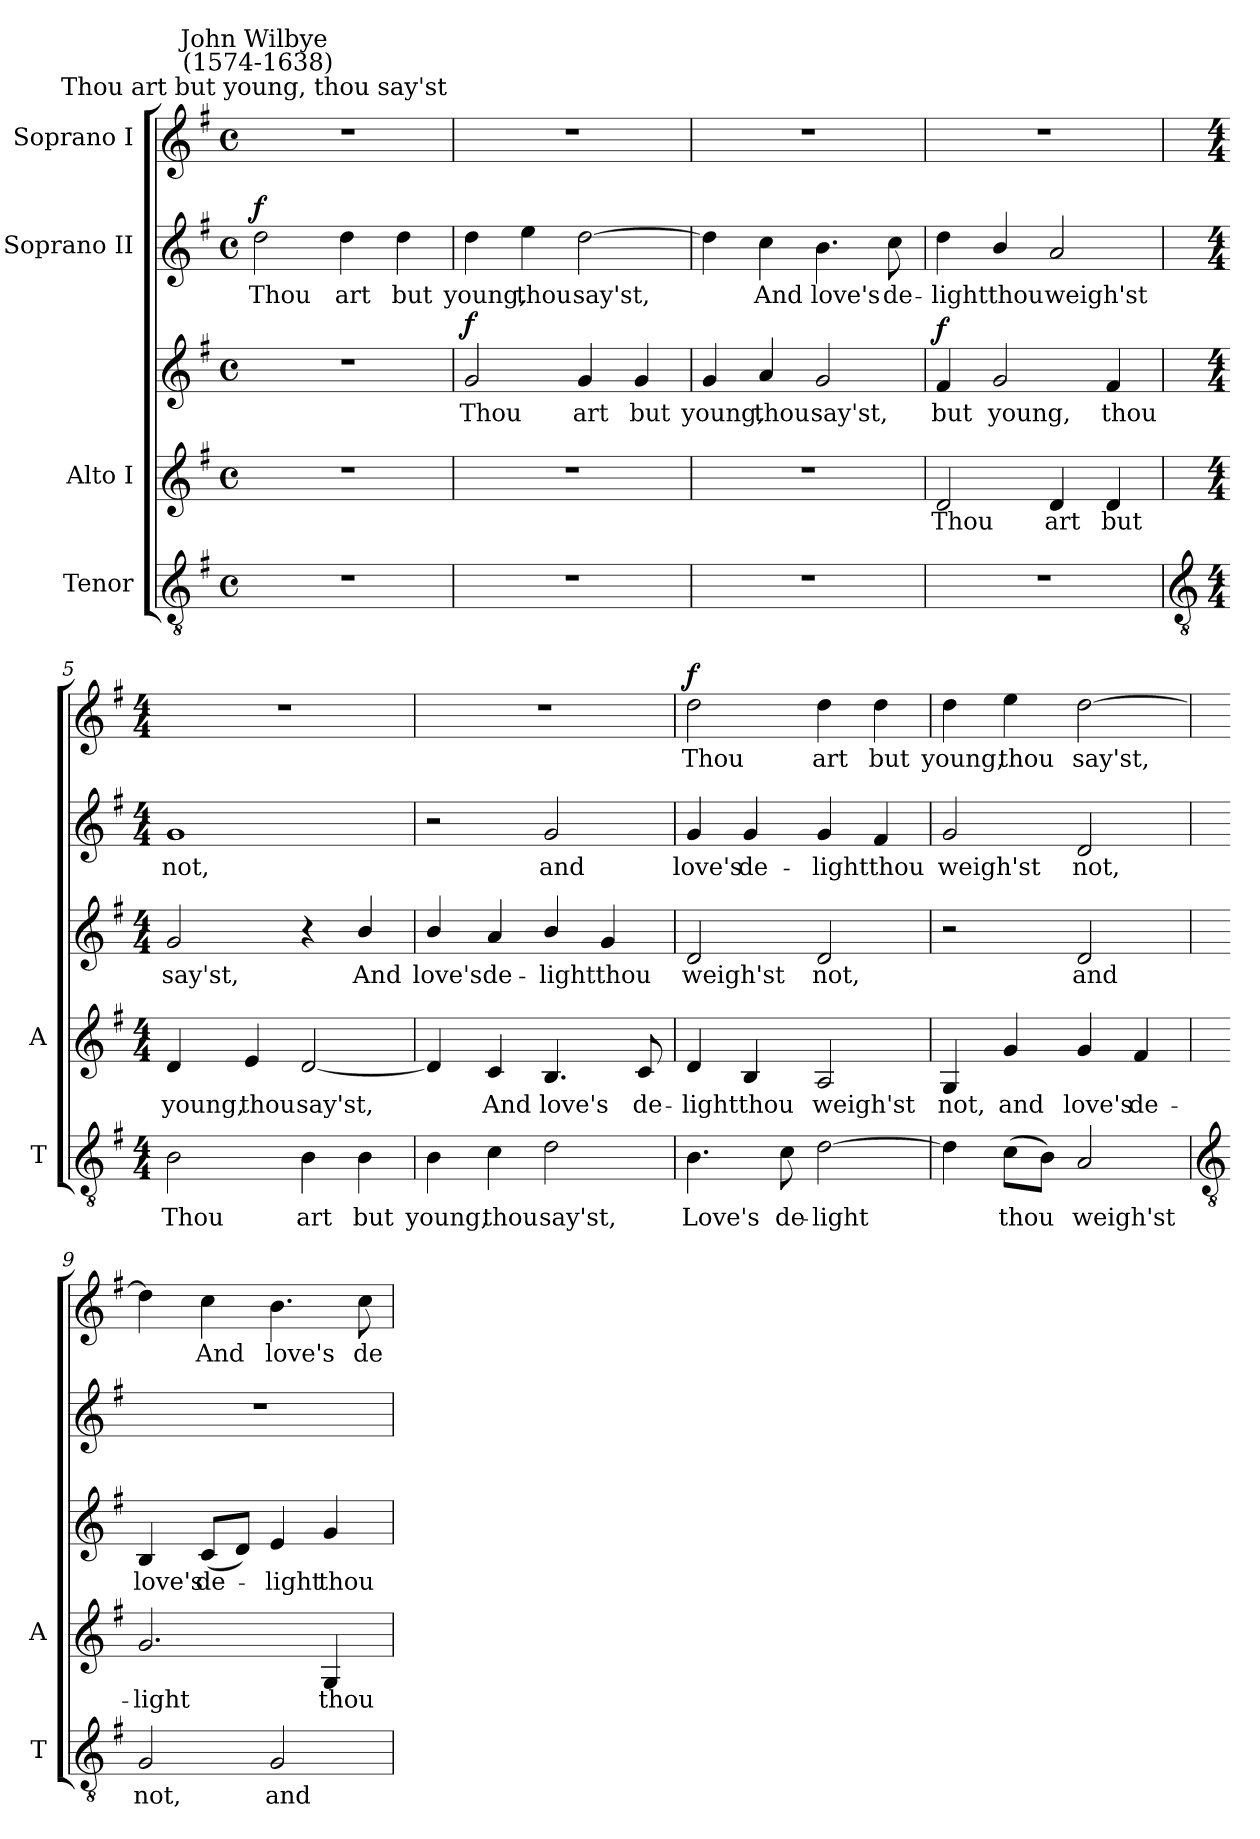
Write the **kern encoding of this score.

**kern	**text	**kern	**text	**kern	**text	**dynam	**kern	**text	**dynam	**kern	**text	**dynam
*part4	*part4	*part3	*part3	*part3	*part3	*part3	*part2	*part2	*part2	*part1	*part1	*part1
*staff5	*staff5	*staff4	*staff4	*staff3	*staff3	*staff3/4	*staff2	*staff2	*staff2	*staff1	*staff1	*staff1
*I"Tenor	*	*I"Alto I	*	*	*	*	*I"Soprano II	*	*	*I"Soprano I	*	*
*I'T	*	*I'A	*	*	*	*	*	*	*	*	*	*
*clefGv2	*	*clefG2	*	*clefG2	*	*	*clefG2	*	*	*clefG2	*	*
*k[f#]	*	*k[f#]	*	*k[f#]	*	*	*k[f#]	*	*	*k[f#]	*	*
*G:	*	*G:	*	*G:	*	*	*G:	*	*	*G:	*	*
*M4/4	*	*M4/4	*	*M4/4	*	*	*M4/4	*	*	*M4/4	*	*
*met(c)	*	*met(c)	*	*met(c)	*	*	*met(c)	*	*	*met(c)	*	*
=1	=1	=1	=1	=1	=1	=1	=1	=1	=1	=1	=1	=1
!	!	!	!	!	!	!	!	!	!	!LO:TX:a:cj:t=Thou art but young, thou say'st	!	!
!	!	!	!	!	!	!	!	!	!	!LO:TX:a:cj:t=John Wilbye\n (1574-1638)	!	!
!	!	!	!	!	!	!	!	!LO:LY:b	!LO:DY:b	!	!	!
1r	.	1r	.	1r	.	.	2dd	Thou	f	1r	.	.
!	!	!	!	!	!	!	!	!LO:LY:b	!	!	!	!
.	.	.	.	.	.	.	4dd	art	.	.	.	.
!	!	!	!	!	!	!	!	!LO:LY:b	!	!	!	!
.	.	.	.	.	.	.	4dd	but	.	.	.	.
=2	=2	=2	=2	=2	=2	=2	=2	=2	=2	=2	=2	=2
!	!	!	!	!	!LO:LY:b	!LO:DY:b	!	!LO:LY:b	!	!	!	!
1r	.	1r	.	2g	Thou	f	4dd	young,	.	1r	.	.
!	!	!	!	!	!	!	!	!LO:LY:b	!	!	!	!
.	.	.	.	.	.	.	4ee	thou	.	.	.	.
!	!	!	!	!	!LO:LY:b	!	!	!LO:LY:b	!	!	!	!
.	.	.	.	4g	art	.	[2dd	say'st,	.	.	.	.
!	!	!	!	!	!LO:LY:b	!	!	!	!	!	!	!
.	.	.	.	4g	but	.	.	.	.	.	.	.
=3	=3	=3	=3	=3	=3	=3	=3	=3	=3	=3	=3	=3
!	!	!	!	!	!LO:LY:b	!	!	!	!	!	!	!
1r	.	1r	.	4g	young,	.	4dd]	.	.	1r	.	.
!	!	!	!	!	!LO:LY:b	!	!	!LO:LY:b	!	!	!	!
.	.	.	.	4a	thou	.	4cc	And	.	.	.	.
!	!	!	!	!	!LO:LY:b	!	!	!LO:LY:b	!	!	!	!
.	.	.	.	2g	say'st,	.	4.b	love's	.	.	.	.
!	!	!	!	!	!	!	!	!LO:LY:b	!	!	!	!
.	.	.	.	.	.	.	8cc	de-	.	.	.	.
=4	=4	=4	=4	=4	=4	=4	=4	=4	=4	=4	=4	=4
!	!	!	!LO:LY:b	!	!LO:LY:b	!LO:DY:b=2	!	!LO:LY:b	!	!	!	!
1r	.	2d	Thou	4f#	but	f	4dd	-light	.	1r	.	.
!	!	!	!	!	!LO:LY:b	!	!	!LO:LY:b	!	!	!	!
.	.	.	.	2g	young,	.	4b/	thou	.	.	.	.
!	!	!	!LO:LY:b	!	!	!	!	!LO:LY:b	!	!	!	!
.	.	4d	art	.	.	.	2a	weigh'st	.	.	.	.
!	!	!	!LO:LY:b	!	!LO:LY:b	!	!	!	!	!	!	!
.	.	4d	but	4f#	thou	.	.	.	.	.	.	.
!!LO:LB:g=z
=5	=5	=5	=5	=5	=5	=5	=5	=5	=5	=5	=5	=5
*clefGv2	*	*	*	*	*	*	*	*	*	*	*	*
*M4/4	*	*M4/4	*	*M4/4	*	*	*M4/4	*	*	*M4/4	*	*
!	!LO:LY:b	!	!LO:LY:b	!	!LO:LY:b	!	!	!LO:LY:b	!	!	!	!
2B	Thou	4d	young,	2g	say'st,	.	1g	not,	.	1r	.	.
!	!	!	!LO:LY:b	!	!	!	!	!	!	!	!	!
.	.	4e	thou	.	.	.	.	.	.	.	.	.
!	!LO:LY:b	!	!LO:LY:b	!	!	!	!	!	!	!	!	!
4B	art	[2d	say'st,	4r	.	.	.	.	.	.	.	.
!	!LO:LY:b	!	!	!	!LO:LY:b	!	!	!	!	!	!	!
4B	but	.	.	4b/	And	.	.	.	.	.	.	.
=6	=6	=6	=6	=6	=6	=6	=6	=6	=6	=6	=6	=6
!	!LO:LY:b	!	!	!	!LO:LY:b	!	!	!	!	!	!	!
4B	young,	4d]	.	4b/	love's	.	2r	.	.	1r	.	.
!	!LO:LY:b	!	!LO:LY:b	!	!LO:LY:b	!	!	!	!	!	!	!
4c	thou	4c/	And	4a	de-	.	.	.	.	.	.	.
!	!LO:LY:b	!	!LO:LY:b	!	!LO:LY:b	!	!	!LO:LY:b	!	!	!	!
2d	say'st,	4.B	love's	4b/	-light	.	2g	and	.	.	.	.
!	!	!	!	!	!LO:LY:b	!	!	!	!	!	!	!
.	.	.	.	4g	thou	.	.	.	.	.	.	.
!	!	!	!LO:LY:b	!	!	!	!	!	!	!	!	!
.	.	8c	de-	.	.	.	.	.	.	.	.	.
=7	=7	=7	=7	=7	=7	=7	=7	=7	=7	=7	=7	=7
!	!LO:LY:b	!	!LO:LY:b	!	!LO:LY:b	!	!	!LO:LY:b	!	!	!LO:LY:b	!LO:DY:b
4.B	Love's	4d	light	2d	-weigh'st	.	4g	love's	.	2dd	Thou	f
!	!	!	!LO:LY:b	!	!	!	!	!LO:LY:b	!	!	!	!
.	.	4B/	thou	.	.	.	4g	de-	.	.	.	.
!	!LO:LY:b	!	!	!	!	!	!	!	!	!	!	!
8c	de-	.	.	.	.	.	.	.	.	.	.	.
!	!LO:LY:b	!	!LO:LY:b	!	!LO:LY:b	!	!	!LO:LY:b	!	!	!LO:LY:b	!
[2d	-light	2A	weigh'st	2d	not,	.	4g	-light	.	4dd	art	.
!	!	!	!	!	!	!	!	!LO:LY:b	!	!	!LO:LY:b	!
.	.	.	.	.	.	.	4f#	thou	.	4dd	but	.
=8	=8	=8	=8	=8	=8	=8	=8	=8	=8	=8	=8	=8
!	!	!	!LO:LY:b	!	!	!	!	!LO:LY:b	!	!	!LO:LY:b	!
4d]	.	4G	not,	2r	.	.	2g	weigh'st	.	4dd	young,	.
!	!LO:LY:b	!	!LO:LY:b	!	!	!	!	!	!	!	!LO:LY:b	!
(>8cL	thou	4g	and	.	.	.	.	.	.	4ee	thou	.
8BJ)	.	.	.	.	.	.	.	.	.	.	.	.
!	!LO:LY:b	!	!LO:LY:b	!	!LO:LY:b	!	!	!LO:LY:b	!	!	!LO:LY:b	!
2A	weigh'st	4g	love's	2d	and	.	2d	not,	.	[2dd	say'st,	.
!	!	!	!LO:LY:b	!	!	!	!	!	!	!	!	!
.	.	4f#	de-	.	.	.	.	.	.	.	.	.
!!LO:LB:g=z
=9	=9	=9	=9	=9	=9	=9	=9	=9	=9	=9	=9	=9
*clefGv2	*	*	*	*	*	*	*	*	*	*	*	*
!	!LO:LY:b	!	!LO:LY:b	!	!LO:LY:b	!	!	!	!	!	!	!
2G	not,	2.g	light	4B	-love's	.	1r	.	.	4dd]	.	.
!	!	!	!	!	!LO:LY:b	!	!	!	!	!	!LO:LY:b	!
.	.	.	.	(<8cL	de-	.	.	.	.	4cc	And	.
.	.	.	.	8dJ)	.	.	.	.	.	.	.	.
!	!LO:LY:b	!	!	!	!LO:LY:b	!	!	!	!	!	!LO:LY:b	!
2G	and	.	.	4e	light	.	.	.	.	4.b	love's	.
!	!	!	!LO:LY:b	!	!LO:LY:b	!	!	!	!	!	!	!
.	.	4G	thou	4g	thou	.	.	.	.	.	.	.
!	!	!	!	!	!	!	!	!	!	!	!LO:LY:b	!
.	.	.	.	.	.	.	.	.	.	8cc	de-	.
=	=	=	=	=	=	=	=	=	=	=	=	=
*-	*-	*-	*-	*-	*-	*-	*-	*-	*-	*-	*-	*-
